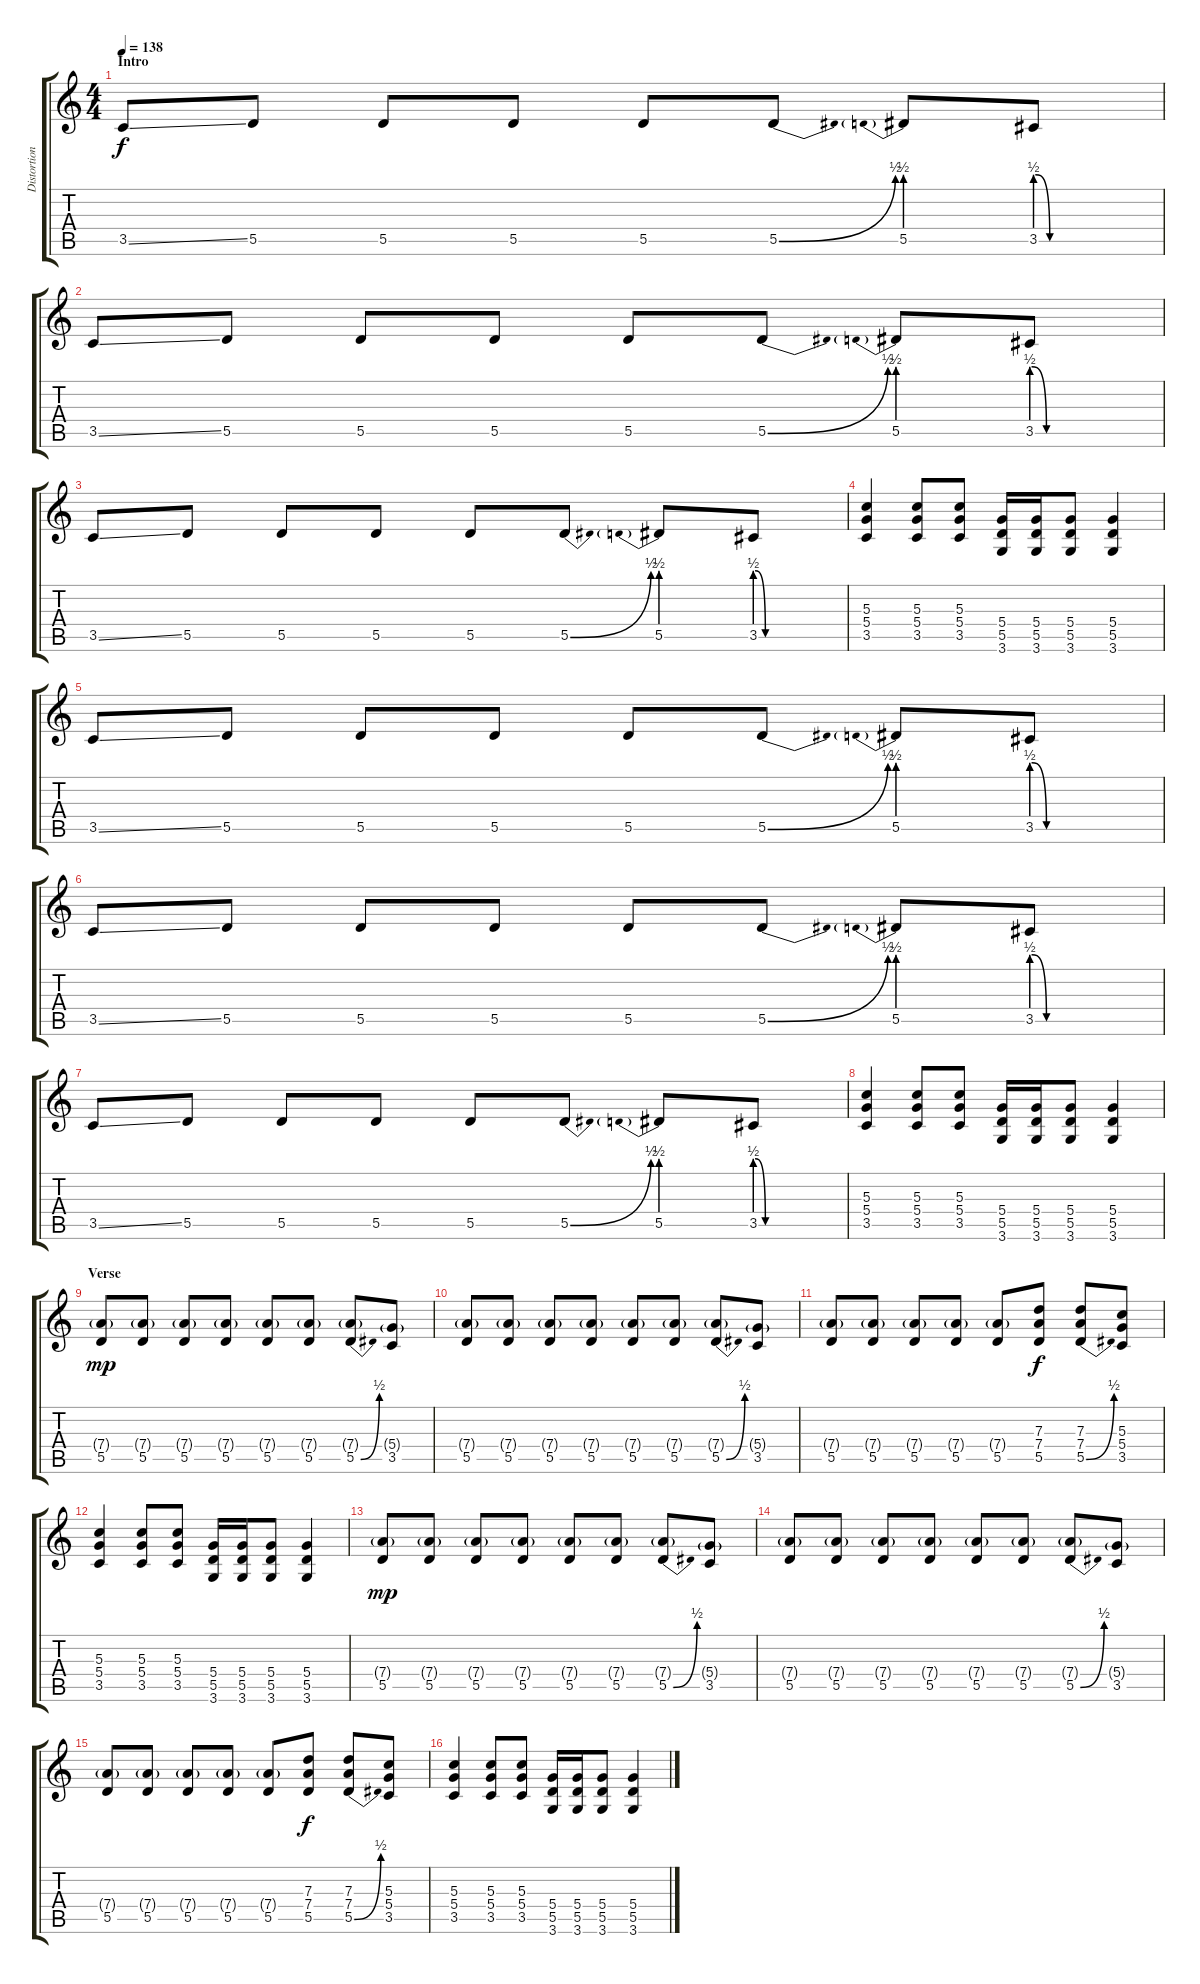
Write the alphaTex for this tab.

\track ("Distortion Gt." "Distortion") {instrument distortionguitar}
\staff {score tabs}
\tuning (E4 B3 G3 D3 A2 E2) {hide}
\ts (4 4)
\section ("" "Intro")
\tempo 138
\clef g2
\ks c
3.5{ss}.8{dy f instrument distortionguitar} 5.5.8 5.5.8 5.5.8 5.5.8 5.5{be (bend 0 0 60 2)}.8 5.5{be (prebend 0 2 60 2)}.8 3.5{be (custom 0 2 7 0 20 0 40 0 60 0)}.8 |
3.5{ss}.8 5.5.8 5.5.8 5.5.8 5.5.8 5.5{be (bend 0 0 60 2)}.8 5.5{be (prebend 0 2 60 2)}.8 3.5{be (custom 0 2 7 0 20 0 40 0 60 0)}.8 |
3.5{ss}.8 5.5.8 5.5.8 5.5.8 5.5.8 5.5{be (bend 0 0 60 2)}.8 5.5{be (prebend 0 2 60 2)}.8 3.5{be (custom 0 2 7 0 20 0 40 0 60 0)}.8 |
(5.3 5.4 3.5).4 (5.3 5.4 3.5).8 (5.3 5.4 3.5).8 (5.4 5.5 3.6).16 (5.4 5.5 3.6).16 (5.4 5.5 3.6).8 (5.4 5.5 3.6).4 |
3.5{ss}.8 5.5.8 5.5.8 5.5.8 5.5.8 5.5{be (bend 0 0 60 2)}.8 5.5{be (prebend 0 2 60 2)}.8 3.5{be (custom 0 2 7 0 20 0 40 0 60 0)}.8 |
3.5{ss}.8 5.5.8 5.5.8 5.5.8 5.5.8 5.5{be (bend 0 0 60 2)}.8 5.5{be (prebend 0 2 60 2)}.8 3.5{be (custom 0 2 7 0 20 0 40 0 60 0)}.8 |
3.5{ss}.8 5.5.8 5.5.8 5.5.8 5.5.8 5.5{be (bend 0 0 60 2)}.8 5.5{be (prebend 0 2 60 2)}.8 3.5{be (custom 0 2 7 0 20 0 40 0 60 0)}.8 |
(5.3 5.4 3.5).4 (5.3 5.4 3.5).8 (5.3 5.4 3.5).8 (5.4 5.5 3.6).16 (5.4 5.5 3.6).16 (5.4 5.5 3.6).8 (5.4 5.5 3.6).4 |
\section ("" "Verse")
(7.4{g} 5.5).8{dy mp balance 8} (7.4{g} 5.5).8 (7.4{g} 5.5).8 (7.4{g} 5.5).8 (7.4{g} 5.5).8 (7.4{g} 5.5).8 (7.4{g} 5.5{be (bend 0 0 60 2)}).8 (5.4{g} 3.5).8 |
(7.4{g} 5.5).8 (7.4{g} 5.5).8 (7.4{g} 5.5).8 (7.4{g} 5.5).8 (7.4{g} 5.5).8 (7.4{g} 5.5).8 (7.4{g} 5.5{be (bend 0 0 60 2)}).8 (5.4{g} 3.5).8 |
(7.4{g} 5.5).8 (7.4{g} 5.5).8 (7.4{g} 5.5).8 (7.4{g} 5.5).8 (7.4{g} 5.5).8 (7.3 7.4 5.5).8{dy f balance 16} (7.3 7.4 5.5{be (bend 0 0 60 2)}).8 (5.3 5.4 3.5).8 |
(5.3 5.4 3.5).4 (5.3 5.4 3.5).8 (5.3 5.4 3.5).8 (5.4 5.5 3.6).16 (5.4 5.5 3.6).16 (5.4 5.5 3.6).8 (5.4 5.5 3.6).4 |
(7.4{g} 5.5).8{dy mp balance 8} (7.4{g} 5.5).8 (7.4{g} 5.5).8 (7.4{g} 5.5).8 (7.4{g} 5.5).8 (7.4{g} 5.5).8 (7.4{g} 5.5{be (bend 0 0 60 2)}).8 (5.4{g} 3.5).8 |
(7.4{g} 5.5).8 (7.4{g} 5.5).8 (7.4{g} 5.5).8 (7.4{g} 5.5).8 (7.4{g} 5.5).8 (7.4{g} 5.5).8 (7.4{g} 5.5{be (bend 0 0 60 2)}).8 (5.4{g} 3.5).8 |
(7.4{g} 5.5).8 (7.4{g} 5.5).8 (7.4{g} 5.5).8 (7.4{g} 5.5).8 (7.4{g} 5.5).8 (7.3 7.4 5.5).8{dy f balance 16} (7.3 7.4 5.5{be (bend 0 0 60 2)}).8 (5.3 5.4 3.5).8 |
(5.3 5.4 3.5).4 (5.3 5.4 3.5).8 (5.3 5.4 3.5).8 (5.4 5.5 3.6).16 (5.4 5.5 3.6).16 (5.4 5.5 3.6).8 (5.4 5.5 3.6).4
